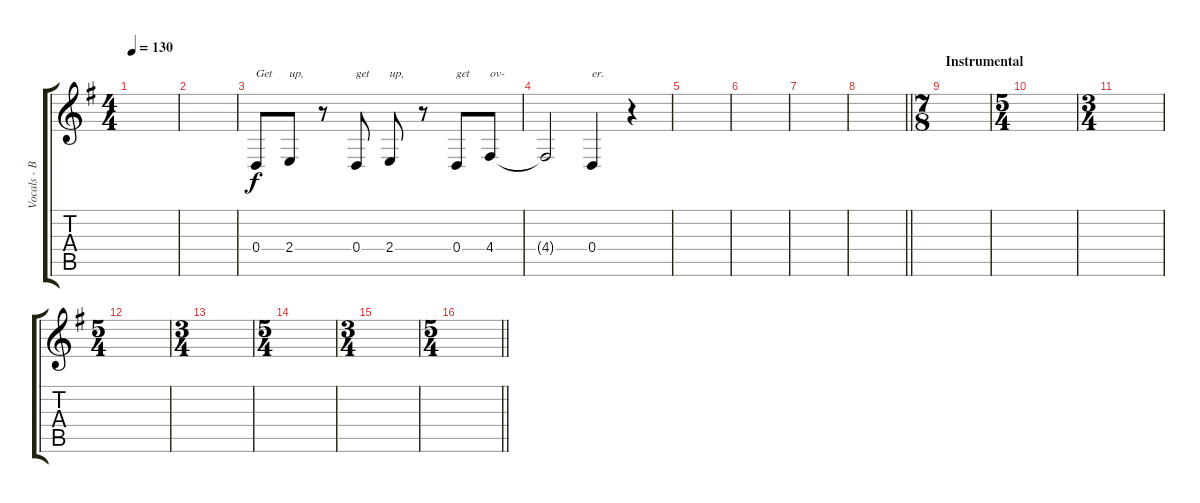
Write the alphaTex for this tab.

\track ("Vocals - Ben Johnston" "Vocals - B") {instrument altosax}
\staff {score tabs}
\tuning (E4 B3 G3 D3 A2 E2) {hide}
\ts (4 4)
\tempo 130
\clef g2
\ks eminor
|
|
0.4.8{txt "Get"} 2.4.8{txt "up,"} r.8 0.4.8{txt "get"} 2.4.8{txt "up,"} r.8 0.4.8{txt "get"} 4.4.8{txt "ov-"} |
4.4{t}.2 0.4.4{txt "er."} r.4 |
|
|
|
\barLineRight lightlight
|
\ts (7 8)
\section ("" "Instrumental")
|
\ts (5 4)
|
\ts (3 4)
|
\ts (5 4)
|
\ts (3 4)
|
\ts (5 4)
|
\ts (3 4)
|
\ts (5 4)
\barLineRight lightlight
